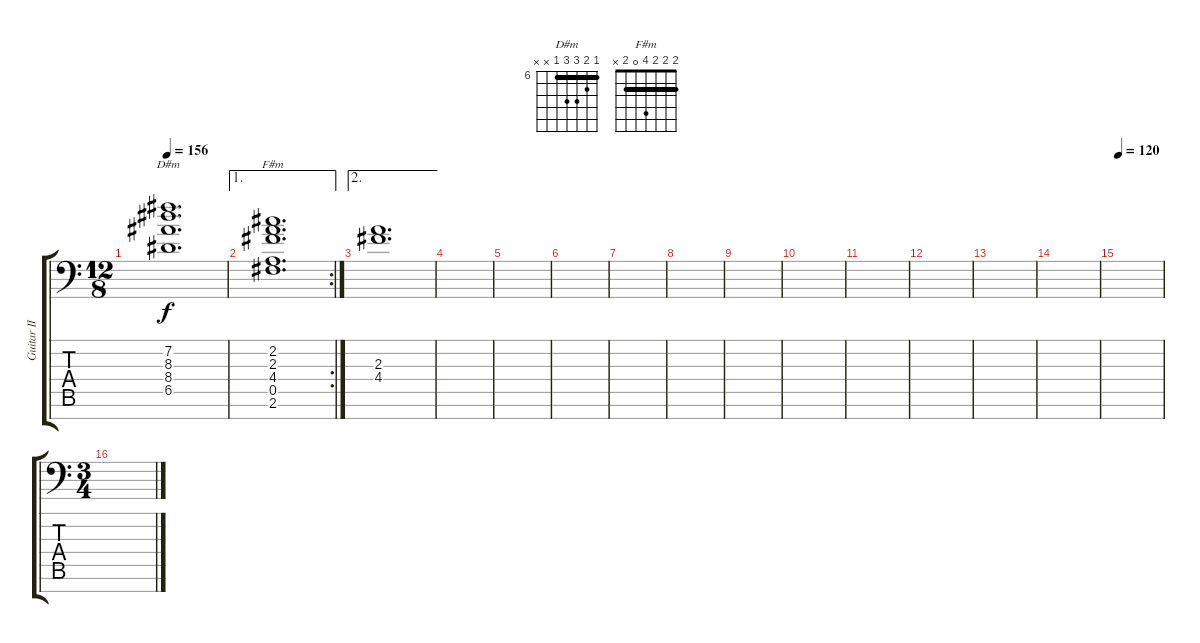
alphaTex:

\track ("Guitar II" "Guitar II") {instrument distortionguitar}
\staff {score tabs}
\tuning (E4 B3 G3 D3 A2 E2 C-1) {hide}
\chord ("D#m" 6 7 8 8 6 x x) {firstfret 6 barre 6}
\chord ("F#m" 2 2 2 4 0 2 x) {barre 2}
\ts (12 8)
\tempo 156
\clef f4
\ks c
(7.2 8.3 8.4 6.5).1{d ch "D#m" dy f} |
\ae 1
\rc 2
(2.2 2.3 4.4 0.5 2.6).1{d ch "F#m"} |
\ae 2
(2.3 4.4).1{d} |
|
|
|
|
|
|
|
|
|
|
|
\tempo 120
|
\ts (3 4)
